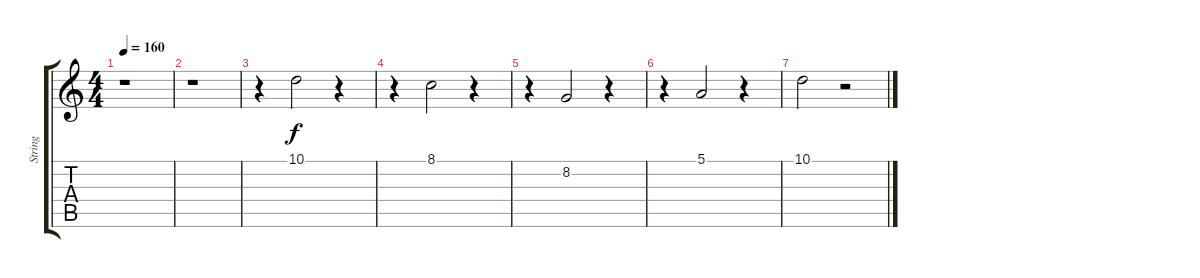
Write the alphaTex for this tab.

\track ("String" "String") {instrument tremolostrings}
\staff {score tabs}
\tuning (E4 B3 G3 D3 A2 E2) {hide}
\ts (4 4)
\tempo 160
\clef g2
\ks c
r.1{dy f} |
r.1 |
r.4 10.1.2 r.4 |
r.4 8.1.2 r.4 |
r.4 8.2.2 r.4 |
r.4 5.1.2 r.4 |
10.1.2 r.2
